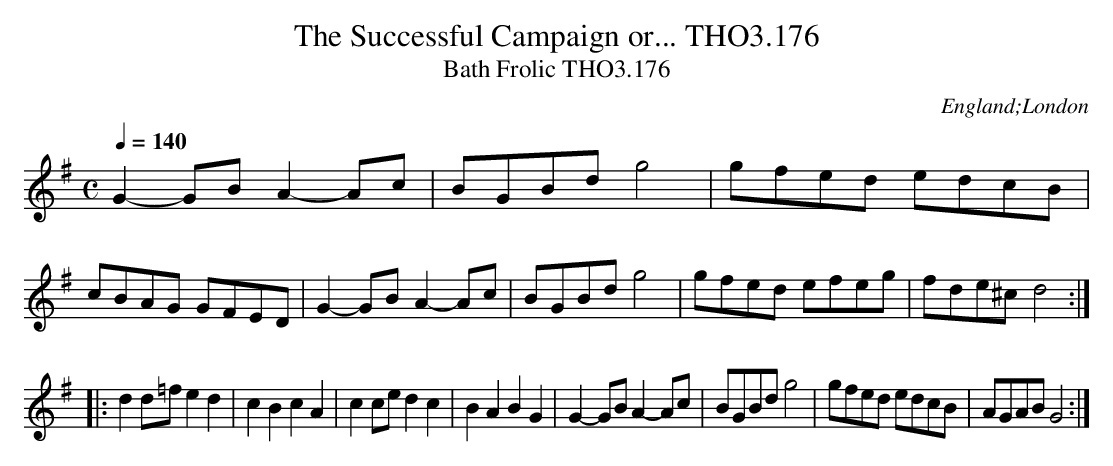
X:1
T:Successful Campaign or... THO3.176, The
T:Bath Frolic THO3.176
O:England;London
M:C
L:1/8
Q:1/4=140
K:G
G2 -GB A2 -Ac|BGBd g4|gfed edcB|cBAG GFED|\
G2 -GB A2 -Ac|BGBd g4|gfed efeg|fde^c d4:|
|:d2 d=f e2d2|c2B2c2A2|c2 ce d2c2|B2A2B2G2|\
G2 -GB A2 -Ac|BGBd g4|gfed edcB|AGAB G4:|
